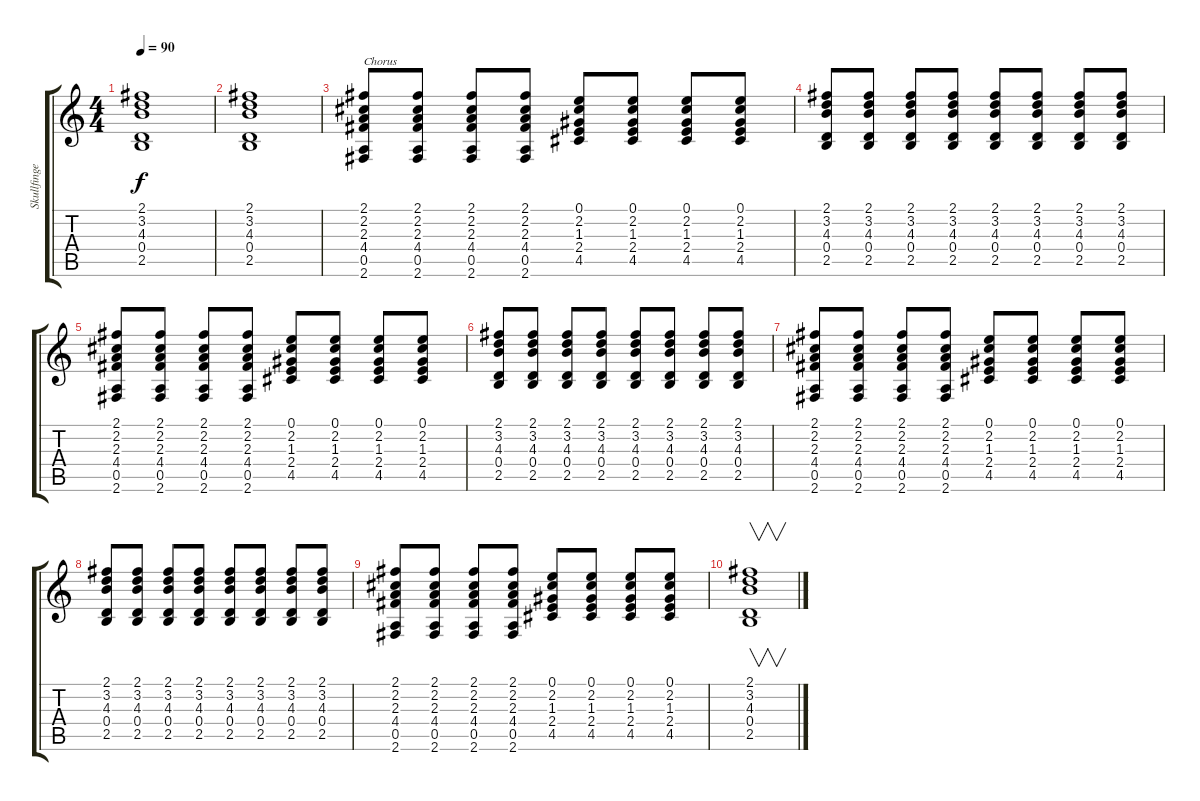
\track ("Skullfinger" "Skullfinge") {instrument electricguitarclean}
\staff {score tabs}
\tuning (E4 B3 G3 D3 A2 E2) {hide}
\ts (4 4)
\tempo 90
\clef g2
\ks c
(2.1 3.2 4.3 0.4 2.5).1{dy f} |
(2.1 3.2 4.3 0.4 2.5).1 |
(2.1 2.2 2.3 4.4 0.5 2.6).8{txt "Chorus"} (2.1 2.2 2.3 4.4 0.5 2.6).8 (2.1 2.2 2.3 4.4 0.5 2.6).8 (2.1 2.2 2.3 4.4 0.5 2.6).8 (0.1 2.2 1.3 2.4 4.5).8 (0.1 2.2 1.3 2.4 4.5).8 (0.1 2.2 1.3 2.4 4.5).8 (0.1 2.2 1.3 2.4 4.5).8 |
(2.1 3.2 4.3 0.4 2.5).8 (2.1 3.2 4.3 0.4 2.5).8 (2.1 3.2 4.3 0.4 2.5).8 (2.1 3.2 4.3 0.4 2.5).8 (2.1 3.2 4.3 0.4 2.5).8 (2.1 3.2 4.3 0.4 2.5).8 (2.1 3.2 4.3 0.4 2.5).8 (2.1 3.2 4.3 0.4 2.5).8 |
(2.1 2.2 2.3 4.4 0.5 2.6).8 (2.1 2.2 2.3 4.4 0.5 2.6).8 (2.1 2.2 2.3 4.4 0.5 2.6).8 (2.1 2.2 2.3 4.4 0.5 2.6).8 (0.1 2.2 1.3 2.4 4.5).8 (0.1 2.2 1.3 2.4 4.5).8 (0.1 2.2 1.3 2.4 4.5).8 (0.1 2.2 1.3 2.4 4.5).8 |
(2.1 3.2 4.3 0.4 2.5).8 (2.1 3.2 4.3 0.4 2.5).8 (2.1 3.2 4.3 0.4 2.5).8 (2.1 3.2 4.3 0.4 2.5).8 (2.1 3.2 4.3 0.4 2.5).8 (2.1 3.2 4.3 0.4 2.5).8 (2.1 3.2 4.3 0.4 2.5).8 (2.1 3.2 4.3 0.4 2.5).8 |
(2.1 2.2 2.3 4.4 0.5 2.6).8 (2.1 2.2 2.3 4.4 0.5 2.6).8 (2.1 2.2 2.3 4.4 0.5 2.6).8 (2.1 2.2 2.3 4.4 0.5 2.6).8 (0.1 2.2 1.3 2.4 4.5).8 (0.1 2.2 1.3 2.4 4.5).8 (0.1 2.2 1.3 2.4 4.5).8 (0.1 2.2 1.3 2.4 4.5).8 |
(2.1 3.2 4.3 0.4 2.5).8 (2.1 3.2 4.3 0.4 2.5).8 (2.1 3.2 4.3 0.4 2.5).8 (2.1 3.2 4.3 0.4 2.5).8 (2.1 3.2 4.3 0.4 2.5).8 (2.1 3.2 4.3 0.4 2.5).8 (2.1 3.2 4.3 0.4 2.5).8 (2.1 3.2 4.3 0.4 2.5).8 |
(2.1 2.2 2.3 4.4 0.5 2.6).8 (2.1 2.2 2.3 4.4 0.5 2.6).8 (2.1 2.2 2.3 4.4 0.5 2.6).8 (2.1 2.2 2.3 4.4 0.5 2.6).8 (0.1 2.2 1.3 2.4 4.5).8 (0.1 2.2 1.3 2.4 4.5).8 (0.1 2.2 1.3 2.4 4.5).8 (0.1 2.2 1.3 2.4 4.5).8 |
(2.1 3.2 4.3 0.4 2.5).1{v}
